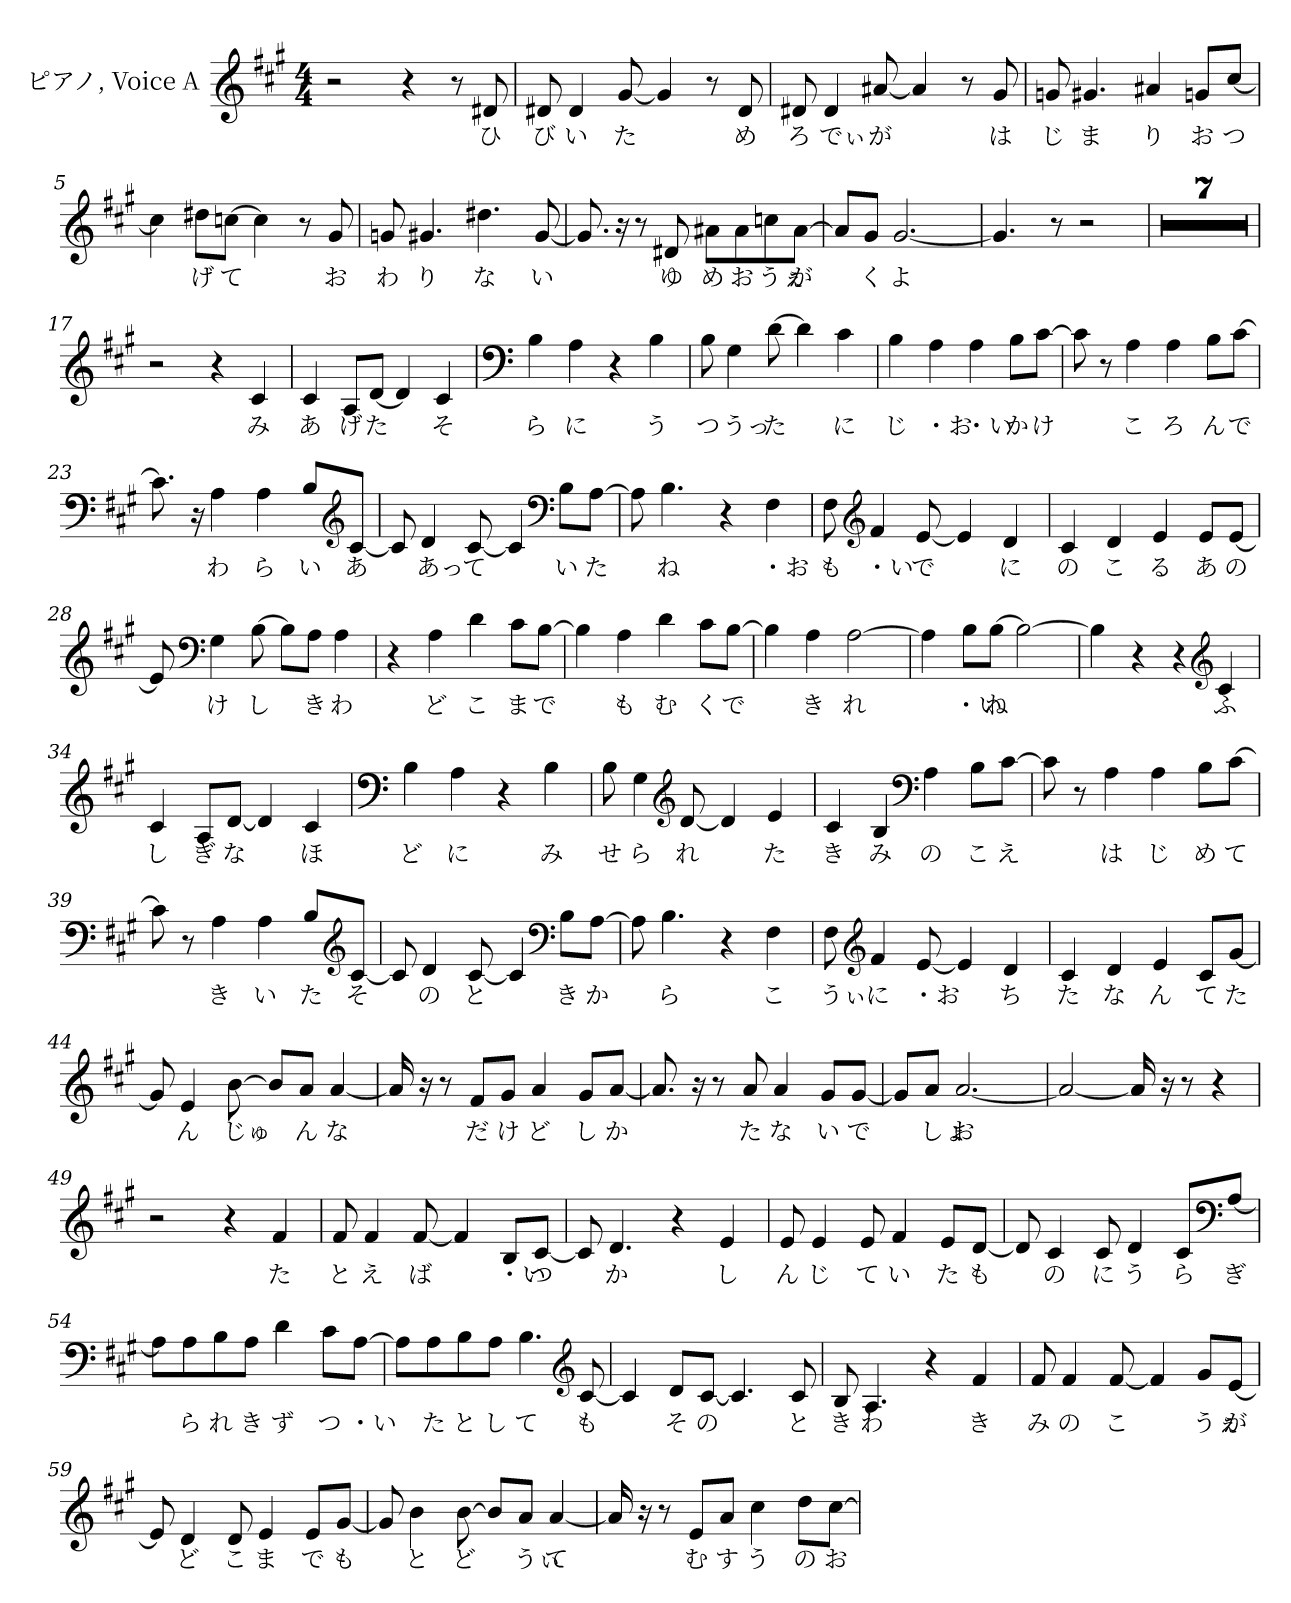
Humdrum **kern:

**kern	**text
*part1	*part1
*staff1	*staff1
*I"ピアノ, Voice A	*
*clefG2	*
*k[f#c#g#]	*
*M4/4	*
*MM175	*
=1	=1
2r	.
4r	.
8r	.
!	!LO:LY:b
8d#X/	ひ
=2	=2
!	!LO:LY:b
8d#X/	び
!	!LO:LY:b
4d#/	い
!	!LO:LY:b
[8g#/	た
4g#/]	.
8r	.
!	!LO:LY:b
8d#/	め
=3	=3
!	!LO:LY:b
8d#X/	ろ
!	!LO:LY:b
4d#/	でぃ
!	!LO:LY:b
[8a#X/	が
4a#/]	.
8r	.
!	!LO:LY:b
8g#/	は
=4	=4
!	!LO:LY:b
8gn/	じ
!	!LO:LY:b
4.g#X/	ま
!	!LO:LY:b
4a#X/	り
!	!LO:LY:b
8gn/L	お
!	!LO:LY:b
[8cc#/J	つ
=5	=5
4cc#\]	.
!	!LO:LY:b
8dd#X\L	げ
!	!LO:LY:b
[8ccn\J	て
4cc\]	.
8r	.
!	!LO:LY:b
8g#/	お
!!LO:LB:g=z
=6	=6
!	!LO:LY:b
8gn/	わ
!	!LO:LY:b
4.g#X/	り
!	!LO:LY:b
4.dd#X\	な
!	!LO:LY:b
[8g#/	い
=7	=7
8.g#/]	.
16r	.
8r	.
!	!LO:LY:b
8d#X/	ゆ
!	!LO:LY:b
8a#X\L	め
!	!LO:LY:b
8a#\	お
!	!LO:LY:b
8ccn\	うぇ
!	!LO:LY:b
[8a#\J	が
=8	=8
8a#/L]	.
!	!LO:LY:b
8g#/J	く
!	!LO:LY:b
[2.g#/	よ
=9	=9
4.g#/]	.
8r	.
2r	.
=10	=10
1r	.
=11	=11
1r	.
=12	=12
1r	.
=13	=13
1r	.
=14	=14
1r	.
=15	=15
1r	.
!!LO:LB:g=z
=16	=16
1r	.
=17	=17
2r	.
4r	.
!	!LO:LY:b
4c#/	み
=18	=18
!	!LO:LY:b
4c#/	あ
!	!LO:LY:b
8A/L	げ
!	!LO:LY:b
[8d/J	た
4d/]	.
!	!LO:LY:b
4c#/	そ
=19	=19
*clefF4	*
!	!LO:LY:b
4B\	ら
!	!LO:LY:b
4A\	に
4r	.
!	!LO:LY:b
4B\	う
=20	=20
!	!LO:LY:b
8B\	つ
!	!LO:LY:b
4G#\	うっ
!	!LO:LY:b
[8d\	た
4d\]	.
!	!LO:LY:b
4c#\	に
=21	=21
!	!LO:LY:b
4B\	じ
!	!LO:LY:b
4A\	・お
!	!LO:LY:b
4A\	・い
!	!LO:LY:b
8B\L	か
!	!LO:LY:b
[8c#\J	け
=22	=22
8c#\]	.
8r	.
!	!LO:LY:b
4A\	こ
!	!LO:LY:b
4A\	ろ
!	!LO:LY:b
8B\L	ん
!	!LO:LY:b
[8c#\J	で
!!LO:LB:g=z
=23	=23
8.c#\]	.
16r	.
!	!LO:LY:b
4A\	わ
!	!LO:LY:b
4A\	ら
!	!LO:LY:b
8B/L	い
*clefG2	*
!	!LO:LY:b
[8c#/J	あ
=24	=24
8c#/]	.
!	!LO:LY:b
4d/	あっ
!	!LO:LY:b
[8c#/	て
4c#/]	.
*clefF4	*
!	!LO:LY:b
8B\L	い
!	!LO:LY:b
[8A\J	た
=25	=25
8A\]	.
!	!LO:LY:b
4.B\	ね
4r	.
!	!LO:LY:b
4F#\	・お
=26	=26
!	!LO:LY:b
8F#\	も
*clefG2	*
!	!LO:LY:b
4f#/	・い
!	!LO:LY:b
[8e/	で
4e/]	.
!	!LO:LY:b
4d/	に
=27	=27
!	!LO:LY:b
4c#/	の
!	!LO:LY:b
4d/	こ
!	!LO:LY:b
4e/	る
!	!LO:LY:b
8e/L	あ
!	!LO:LY:b
[8e/J	の
!!LO:LB:g=z
=28	=28
8e/]	.
*clefF4	*
!	!LO:LY:b
4G#\	け
!	!LO:LY:b
[8B\	し
8B\L]	.
!	!LO:LY:b
8A\J	き
!	!LO:LY:b
4A\	わ
=29	=29
4r	.
!	!LO:LY:b
4A\	ど
!	!LO:LY:b
4d\	こ
!	!LO:LY:b
8c#\L	ま
!	!LO:LY:b
[8B\J	で
=30	=30
4B\]	.
!	!LO:LY:b
4A\	も
!	!LO:LY:b
4d\	む
!	!LO:LY:b
8c#\L	く
!	!LO:LY:b
[8B\J	で
=31	=31
4B\]	.
!	!LO:LY:b
4A\	き
!	!LO:LY:b
[2A\	れ
=32	=32
4A\]	.
!	!LO:LY:b
8B\L	・い
!	!LO:LY:b
[8B\J	ね
2B\_	.
=33	=33
4B\]	.
4r	.
4r	.
*clefG2	*
!	!LO:LY:b
4c#/	ふ
=34	=34
!	!LO:LY:b
4c#/	し
!	!LO:LY:b
8A/L	ぎ
!	!LO:LY:b
[8d/J	な
4d/]	.
!	!LO:LY:b
4c#/	ほ
!!LO:LB:g=z
=35	=35
*clefF4	*
!	!LO:LY:b
4B\	ど
!	!LO:LY:b
4A\	に
4r	.
!	!LO:LY:b
4B\	み
=36	=36
!	!LO:LY:b
8B\	せ
!	!LO:LY:b
4G#\	ら
*clefG2	*
!	!LO:LY:b
[8d/	れ
4d/]	.
!	!LO:LY:b
4e/	た
=37	=37
!	!LO:LY:b
4c#/	き
!	!LO:LY:b
4B/	み
*clefF4	*
!	!LO:LY:b
4A\	の
!	!LO:LY:b
8B\L	こ
!	!LO:LY:b
[8c#\J	え
=38	=38
8c#\]	.
8r	.
!	!LO:LY:b
4A\	は
!	!LO:LY:b
4A\	じ
!	!LO:LY:b
8B\L	め
!	!LO:LY:b
[8c#\J	て
=39	=39
8c#\]	.
8r	.
!	!LO:LY:b
4A\	き
!	!LO:LY:b
4A\	い
!	!LO:LY:b
8B/L	た
*clefG2	*
!	!LO:LY:b
[8c#/J	そ
!!LO:LB:g=z
=40	=40
8c#/]	.
!	!LO:LY:b
4d/	の
!	!LO:LY:b
[8c#/	と
4c#/]	.
*clefF4	*
!	!LO:LY:b
8B\L	き
!	!LO:LY:b
[8A\J	か
=41	=41
8A\]	.
!	!LO:LY:b
4.B\	ら
4r	.
!	!LO:LY:b
4F#\	こ
=42	=42
!	!LO:LY:b
8F#\	うぃ
*clefG2	*
!	!LO:LY:b
4f#/	に
!	!LO:LY:b
[8e/	・お
4e/]	.
!	!LO:LY:b
4d/	ち
=43	=43
!	!LO:LY:b
4c#/	た
!	!LO:LY:b
4d/	な
!	!LO:LY:b
4e/	ん
!	!LO:LY:b
8c#/L	て
!	!LO:LY:b
[8g#/J	た
=44	=44
8g#/]	.
!	!LO:LY:b
4e/	ん
!	!LO:LY:b
[8b\	じゅ
8b/L]	.
!	!LO:LY:b
8a/J	ん
!	!LO:LY:b
[4a/	な
=45	=45
16a/]	.
16r	.
8r	.
!	!LO:LY:b
8f#/L	だ
!	!LO:LY:b
8g#/J	け
!	!LO:LY:b
4a/	ど
!	!LO:LY:b
8g#/L	し
!	!LO:LY:b
[8a/J	か
!!LO:LB:g=z
=46	=46
8.a/]	.
16r	.
8r	.
!	!LO:LY:b
8a/	た
!	!LO:LY:b
4a/	な
!	!LO:LY:b
8g#/L	い
!	!LO:LY:b
[8g#/J	で
=47	=47
8g#/L]	.
!	!LO:LY:b
8a/J	しょ
!	!LO:LY:b
[2.a/	お
=48	=48
2a/_	.
16a/]	.
16r	.
8r	.
4r	.
=49	=49
2r	.
4r	.
!	!LO:LY:b
4f#/	た
=50	=50
!	!LO:LY:b
8f#/	と
!	!LO:LY:b
4f#/	え
!	!LO:LY:b
[8f#/	ば
4f#/]	.
!	!LO:LY:b
8B/L	・い
!	!LO:LY:b
[8c#/J	つ
=51	=51
8c#/]	.
!	!LO:LY:b
4.d/	か
4r	.
!	!LO:LY:b
4e/	し
=52	=52
!	!LO:LY:b
8e/	ん
!	!LO:LY:b
4e/	じ
!	!LO:LY:b
8e/	て
!	!LO:LY:b
4f#/	い
!	!LO:LY:b
8e/L	た
!	!LO:LY:b
[8d/J	も
!!LO:LB:g=z
=53	=53
8d/]	.
!	!LO:LY:b
4c#/	の
!	!LO:LY:b
8c#/	に
!	!LO:LY:b
4d/	う
!	!LO:LY:b
8c#/L	ら
*clefF4	*
!	!LO:LY:b
[8A/J	ぎ
=54	=54
8A\L]	.
!	!LO:LY:b
8A\	ら
!	!LO:LY:b
8B\	れ
!	!LO:LY:b
8A\J	き
!	!LO:LY:b
4d\	ず
!	!LO:LY:b
8c#\L	つ
!	!LO:LY:b
[8A\J	・い
=55	=55
8A\L]	.
!	!LO:LY:b
8A\	た
!	!LO:LY:b
8B\	と
!	!LO:LY:b
8A\J	し
!	!LO:LY:b
4.B\	て
*clefG2	*
!	!LO:LY:b
[8c#/	も
=56	=56
4c#/]	.
!	!LO:LY:b
8d/L	そ
!	!LO:LY:b
[8c#/J	の
4.c#/]	.
!	!LO:LY:b
8c#/	と
=57	=57
!	!LO:LY:b
8B/	き
!	!LO:LY:b
4.A/	わ
4r	.
!	!LO:LY:b
4f#/	き
!!LO:LB:g=z
=58	=58
!	!LO:LY:b
8f#/	み
!	!LO:LY:b
4f#/	の
!	!LO:LY:b
[8f#/	こ
4f#/]	.
!	!LO:LY:b
8g#/L	うぇ
!	!LO:LY:b
[8e/J	が
=59	=59
8e/]	.
!	!LO:LY:b
4d/	ど
!	!LO:LY:b
8d/	こ
!	!LO:LY:b
4e/	ま
!	!LO:LY:b
8e/L	で
!	!LO:LY:b
[8g#/J	も
=60	=60
8g#/]	.
!	!LO:LY:b
4b\	と
!	!LO:LY:b
[8b\	ど
8b/L]	.
!	!LO:LY:b
8a/J	うぃ
!	!LO:LY:b
[4a/	て
=61	=61
16a/]	.
16r	.
8r	.
!	!LO:LY:b
8e/L	む
!	!LO:LY:b
8a/J	す
!	!LO:LY:b
4cc#\	う
!	!LO:LY:b
8dd\L	の
!	!LO:LY:b
[8cc#\J	お
=	=
*-	*-
